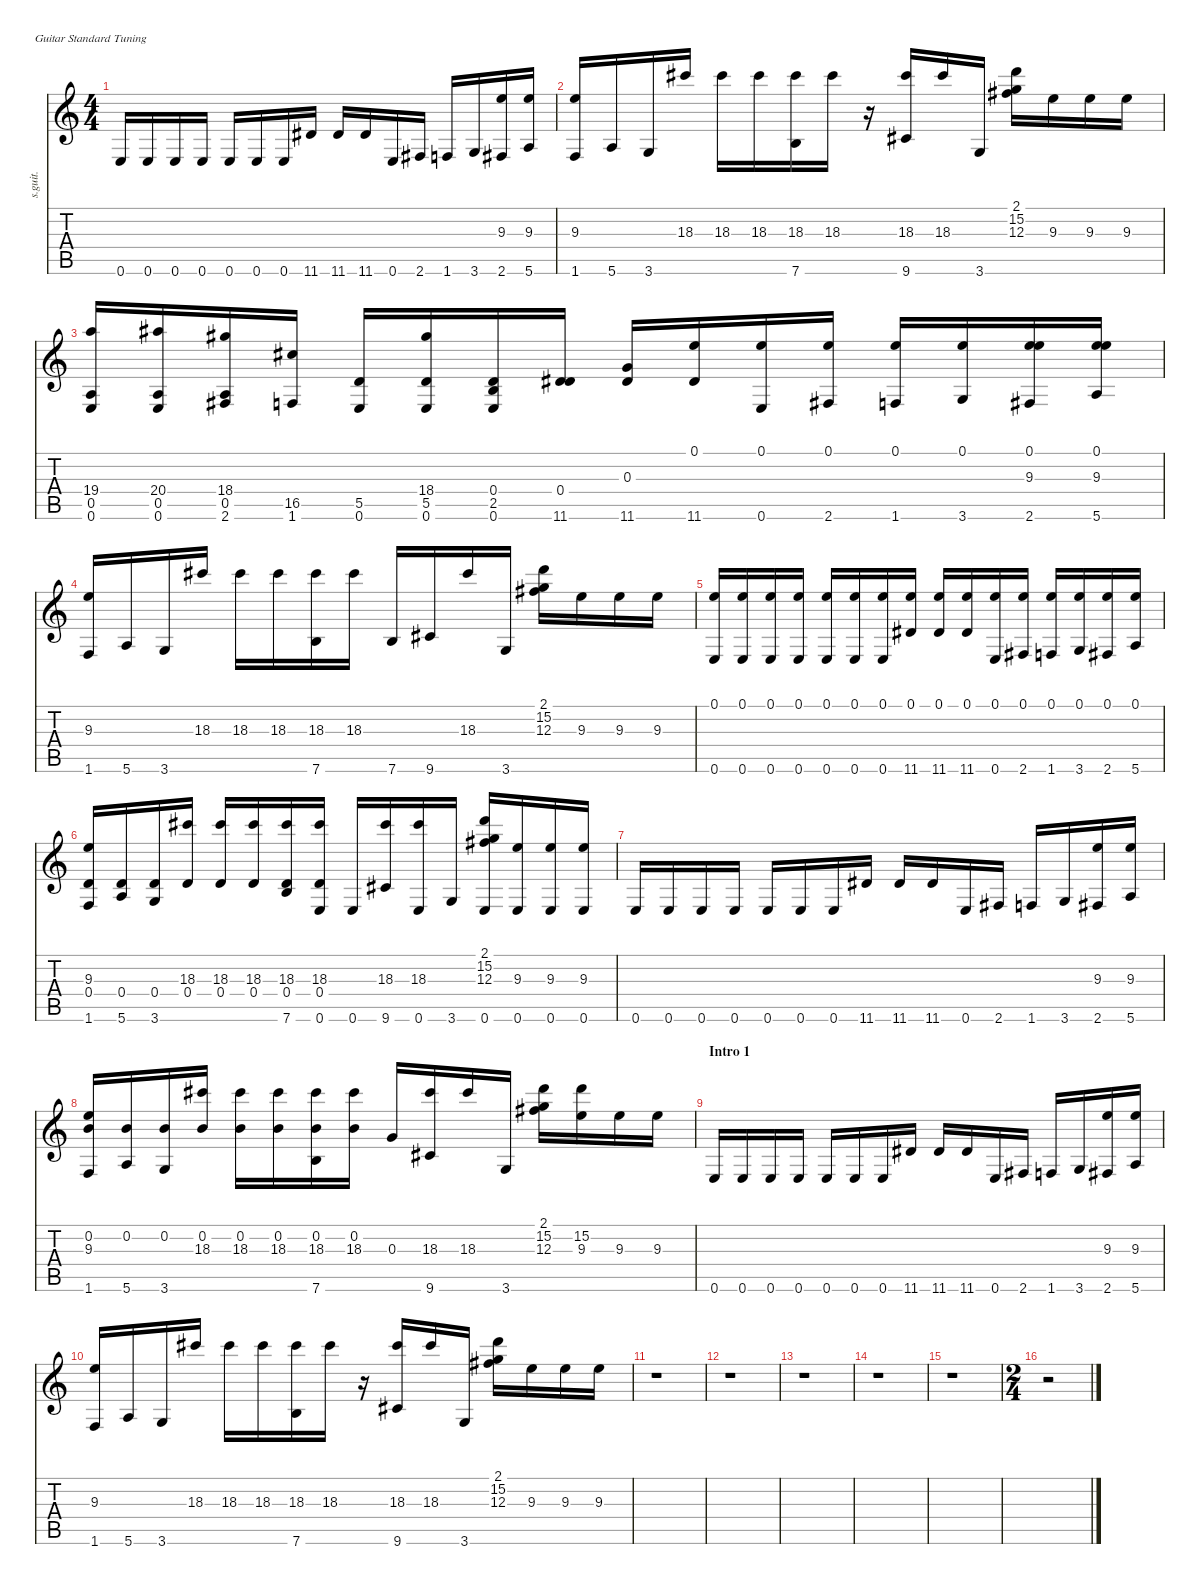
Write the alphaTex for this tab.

\defaultSystemsLayout 4
\hideDynamics
\bracketExtendMode nobrackets
\track ("Helicopter" "s.guit.") {instrument helicopter}
\staff {score tabs}
\tuning (E4 B3 G3 D3 A2 E2)
\displaytranspose 12
\ts (4 4)
\beaming (8 2 2 2 2)
\tempo (103 hide)
\clef g2
\ks c
0.6.16{lyrics (0 "") lyrics (1 "") lyrics (2 "") lyrics (3 "") lyrics (4 "") dy fff instrument helicopter} 0.6.16{lyrics (0 "") lyrics (1 "") lyrics (2 "") lyrics (3 "") lyrics (4 "")} 0.6.16{lyrics (0 "") lyrics (1 "") lyrics (2 "") lyrics (3 "") lyrics (4 "")} 0.6.16{lyrics (0 "") lyrics (1 "") lyrics (2 "") lyrics (3 "") lyrics (4 "")} 0.6.16{lyrics (0 "") lyrics (1 "") lyrics (2 "") lyrics (3 "") lyrics (4 "")} 0.6.16{lyrics (0 "") lyrics (1 "") lyrics (2 "") lyrics (3 "") lyrics (4 "")} 0.6.16{lyrics (0 "") lyrics (1 "") lyrics (2 "") lyrics (3 "") lyrics (4 "")} 11.6{acc #}.16{lyrics (0 "") lyrics (1 "") lyrics (2 "") lyrics (3 "") lyrics (4 "")} 11.6{acc #}.16{lyrics (0 "") lyrics (1 "") lyrics (2 "") lyrics (3 "") lyrics (4 "")} 11.6{acc #}.16{lyrics (0 "") lyrics (1 "") lyrics (2 "") lyrics (3 "") lyrics (4 "")} 0.6.16{lyrics (0 "") lyrics (1 "") lyrics (2 "") lyrics (3 "") lyrics (4 "")} 2.6{acc #}.16{lyrics (0 "") lyrics (1 "") lyrics (2 "") lyrics (3 "") lyrics (4 "")} 1.6.16{lyrics (0 "") lyrics (1 "") lyrics (2 "") lyrics (3 "") lyrics (4 "")} 3.6.16{lyrics (0 "") lyrics (1 "") lyrics (2 "") lyrics (3 "") lyrics (4 "")} (9.3 2.6{acc #}).16{lyrics (0 "") lyrics (1 "") lyrics (2 "") lyrics (3 "") lyrics (4 "")} (9.3 5.6).16{lyrics (0 "") lyrics (1 "") lyrics (2 "") lyrics (3 "") lyrics (4 "")} |
(9.3 1.6).16{lyrics (0 "") lyrics (1 "") lyrics (2 "") lyrics (3 "") lyrics (4 "")} 5.6.16{lyrics (0 "") lyrics (1 "") lyrics (2 "") lyrics (3 "") lyrics (4 "")} 3.6.16{lyrics (0 "") lyrics (1 "") lyrics (2 "") lyrics (3 "") lyrics (4 "")} 18.3{acc #}.16{lyrics (0 "") lyrics (1 "") lyrics (2 "") lyrics (3 "") lyrics (4 "")} 18.3{acc #}.16{lyrics (0 "") lyrics (1 "") lyrics (2 "") lyrics (3 "") lyrics (4 "")} 18.3{acc #}.16{lyrics (0 "") lyrics (1 "") lyrics (2 "") lyrics (3 "") lyrics (4 "")} (18.3{acc #} 7.6).16{lyrics (0 "") lyrics (1 "") lyrics (2 "") lyrics (3 "") lyrics (4 "")} 18.3{acc #}.16{lyrics (0 "") lyrics (1 "") lyrics (2 "") lyrics (3 "") lyrics (4 "")} r.16 (18.3{acc #} 9.6{acc #}).16{lyrics (0 "") lyrics (1 "") lyrics (2 "") lyrics (3 "") lyrics (4 "")} 18.3{acc #}.16{lyrics (0 "") lyrics (1 "") lyrics (2 "") lyrics (3 "") lyrics (4 "")} 3.6.16{lyrics (0 "") lyrics (1 "") lyrics (2 "") lyrics (3 "") lyrics (4 "")} (2.1{acc #} 15.2 12.3).16{lyrics (0 "") lyrics (1 "") lyrics (2 "") lyrics (3 "") lyrics (4 "")} 9.3.16{lyrics (0 "") lyrics (1 "") lyrics (2 "") lyrics (3 "") lyrics (4 "")} 9.3.16{lyrics (0 "") lyrics (1 "") lyrics (2 "") lyrics (3 "") lyrics (4 "")} 9.3.16{lyrics (0 "") lyrics (1 "") lyrics (2 "") lyrics (3 "") lyrics (4 "")} |
(19.4 0.5 0.6).16{lyrics (0 "") lyrics (1 "") lyrics (2 "") lyrics (3 "") lyrics (4 "")} (20.4{acc #} 0.5 0.6).16{lyrics (0 "") lyrics (1 "") lyrics (2 "") lyrics (3 "") lyrics (4 "")} (18.4{acc #} 0.5 2.6{acc #}).16{lyrics (0 "") lyrics (1 "") lyrics (2 "") lyrics (3 "") lyrics (4 "")} (16.5{acc #} 1.6).16{lyrics (0 "") lyrics (1 "") lyrics (2 "") lyrics (3 "") lyrics (4 "")} (5.5 0.6).16{lyrics (0 "") lyrics (1 "") lyrics (2 "") lyrics (3 "") lyrics (4 "")} (18.4{acc #} 5.5 0.6).16{lyrics (0 "") lyrics (1 "") lyrics (2 "") lyrics (3 "") lyrics (4 "")} (0.4 2.5 0.6).16{lyrics (0 "") lyrics (1 "") lyrics (2 "") lyrics (3 "") lyrics (4 "")} (0.4 11.6{acc #}).16{lyrics (0 "") lyrics (1 "") lyrics (2 "") lyrics (3 "") lyrics (4 "")} (0.3 11.6{acc #}).16{lyrics (0 "") lyrics (1 "") lyrics (2 "") lyrics (3 "") lyrics (4 "")} (0.1 11.6{acc #}).16{lyrics (0 "") lyrics (1 "") lyrics (2 "") lyrics (3 "") lyrics (4 "")} (0.1 0.6).16{lyrics (0 "") lyrics (1 "") lyrics (2 "") lyrics (3 "") lyrics (4 "")} (0.1 2.6{acc #}).16{lyrics (0 "") lyrics (1 "") lyrics (2 "") lyrics (3 "") lyrics (4 "")} (0.1 1.6).16{lyrics (0 "") lyrics (1 "") lyrics (2 "") lyrics (3 "") lyrics (4 "")} (0.1 3.6).16{lyrics (0 "") lyrics (1 "") lyrics (2 "") lyrics (3 "") lyrics (4 "")} (0.1 9.3 2.6{acc #}).16{lyrics (0 "") lyrics (1 "") lyrics (2 "") lyrics (3 "") lyrics (4 "")} (0.1 9.3 5.6).16{lyrics (0 "") lyrics (1 "") lyrics (2 "") lyrics (3 "") lyrics (4 "")} |
(9.3 1.6).16{lyrics (0 "") lyrics (1 "") lyrics (2 "") lyrics (3 "") lyrics (4 "")} 5.6.16{lyrics (0 "") lyrics (1 "") lyrics (2 "") lyrics (3 "") lyrics (4 "")} 3.6.16{lyrics (0 "") lyrics (1 "") lyrics (2 "") lyrics (3 "") lyrics (4 "")} 18.3{acc #}.16{lyrics (0 "") lyrics (1 "") lyrics (2 "") lyrics (3 "") lyrics (4 "")} 18.3{acc #}.16{lyrics (0 "") lyrics (1 "") lyrics (2 "") lyrics (3 "") lyrics (4 "")} 18.3{acc #}.16{lyrics (0 "") lyrics (1 "") lyrics (2 "") lyrics (3 "") lyrics (4 "")} (18.3{acc #} 7.6).16{lyrics (0 "") lyrics (1 "") lyrics (2 "") lyrics (3 "") lyrics (4 "")} 18.3{acc #}.16{lyrics (0 "") lyrics (1 "") lyrics (2 "") lyrics (3 "") lyrics (4 "")} 7.6.16{lyrics (0 "") lyrics (1 "") lyrics (2 "") lyrics (3 "") lyrics (4 "")} 9.6{acc #}.16{lyrics (0 "") lyrics (1 "") lyrics (2 "") lyrics (3 "") lyrics (4 "")} 18.3{acc #}.16{lyrics (0 "") lyrics (1 "") lyrics (2 "") lyrics (3 "") lyrics (4 "")} 3.6.16{lyrics (0 "") lyrics (1 "") lyrics (2 "") lyrics (3 "") lyrics (4 "")} (2.1{acc #} 15.2 12.3).16{lyrics (0 "") lyrics (1 "") lyrics (2 "") lyrics (3 "") lyrics (4 "")} 9.3.16{lyrics (0 "") lyrics (1 "") lyrics (2 "") lyrics (3 "") lyrics (4 "")} 9.3.16{lyrics (0 "") lyrics (1 "") lyrics (2 "") lyrics (3 "") lyrics (4 "")} 9.3.16{lyrics (0 "") lyrics (1 "") lyrics (2 "") lyrics (3 "") lyrics (4 "")} |
(0.1 0.6).16{lyrics (0 "") lyrics (1 "") lyrics (2 "") lyrics (3 "") lyrics (4 "")} (0.1 0.6).16{lyrics (0 "") lyrics (1 "") lyrics (2 "") lyrics (3 "") lyrics (4 "")} (0.1 0.6).16{lyrics (0 "") lyrics (1 "") lyrics (2 "") lyrics (3 "") lyrics (4 "")} (0.1 0.6).16{lyrics (0 "") lyrics (1 "") lyrics (2 "") lyrics (3 "") lyrics (4 "")} (0.1 0.6).16{lyrics (0 "") lyrics (1 "") lyrics (2 "") lyrics (3 "") lyrics (4 "")} (0.1 0.6).16{lyrics (0 "") lyrics (1 "") lyrics (2 "") lyrics (3 "") lyrics (4 "")} (0.1 0.6).16{lyrics (0 "") lyrics (1 "") lyrics (2 "") lyrics (3 "") lyrics (4 "")} (0.1 11.6{acc #}).16{lyrics (0 "") lyrics (1 "") lyrics (2 "") lyrics (3 "") lyrics (4 "")} (0.1 11.6{acc #}).16{lyrics (0 "") lyrics (1 "") lyrics (2 "") lyrics (3 "") lyrics (4 "")} (0.1 11.6{acc #}).16{lyrics (0 "") lyrics (1 "") lyrics (2 "") lyrics (3 "") lyrics (4 "")} (0.1 0.6).16{lyrics (0 "") lyrics (1 "") lyrics (2 "") lyrics (3 "") lyrics (4 "")} (0.1 2.6{acc #}).16{lyrics (0 "") lyrics (1 "") lyrics (2 "") lyrics (3 "") lyrics (4 "")} (0.1 1.6).16{lyrics (0 "") lyrics (1 "") lyrics (2 "") lyrics (3 "") lyrics (4 "")} (0.1 3.6).16{lyrics (0 "") lyrics (1 "") lyrics (2 "") lyrics (3 "") lyrics (4 "")} (0.1 2.6{acc #}).16{lyrics (0 "") lyrics (1 "") lyrics (2 "") lyrics (3 "") lyrics (4 "")} (0.1 5.6).16{lyrics (0 "") lyrics (1 "") lyrics (2 "") lyrics (3 "") lyrics (4 "")} |
(9.3 0.4 1.6).16{lyrics (0 "") lyrics (1 "") lyrics (2 "") lyrics (3 "") lyrics (4 "")} (0.4 5.6).16{lyrics (0 "") lyrics (1 "") lyrics (2 "") lyrics (3 "") lyrics (4 "")} (0.4 3.6).16{lyrics (0 "") lyrics (1 "") lyrics (2 "") lyrics (3 "") lyrics (4 "")} (18.3{acc #} 0.4).16{lyrics (0 "") lyrics (1 "") lyrics (2 "") lyrics (3 "") lyrics (4 "")} (18.3{acc #} 0.4).16{lyrics (0 "") lyrics (1 "") lyrics (2 "") lyrics (3 "") lyrics (4 "")} (18.3{acc #} 0.4).16{lyrics (0 "") lyrics (1 "") lyrics (2 "") lyrics (3 "") lyrics (4 "")} (18.3{acc #} 0.4 7.6).16{lyrics (0 "") lyrics (1 "") lyrics (2 "") lyrics (3 "") lyrics (4 "")} (18.3{acc #} 0.4 0.6).16{lyrics (0 "") lyrics (1 "") lyrics (2 "") lyrics (3 "") lyrics (4 "")} 0.6.16{lyrics (0 "") lyrics (1 "") lyrics (2 "") lyrics (3 "") lyrics (4 "")} (18.3{acc #} 9.6{acc #}).16{lyrics (0 "") lyrics (1 "") lyrics (2 "") lyrics (3 "") lyrics (4 "")} (18.3{acc #} 0.6).16{lyrics (0 "") lyrics (1 "") lyrics (2 "") lyrics (3 "") lyrics (4 "")} 3.6.16{lyrics (0 "") lyrics (1 "") lyrics (2 "") lyrics (3 "") lyrics (4 "")} (2.1{acc #} 15.2 12.3 0.6).16{lyrics (0 "") lyrics (1 "") lyrics (2 "") lyrics (3 "") lyrics (4 "")} (9.3 0.6).16{lyrics (0 "") lyrics (1 "") lyrics (2 "") lyrics (3 "") lyrics (4 "")} (9.3 0.6).16{lyrics (0 "") lyrics (1 "") lyrics (2 "") lyrics (3 "") lyrics (4 "")} (9.3 0.6).16{lyrics (0 "") lyrics (1 "") lyrics (2 "") lyrics (3 "") lyrics (4 "")} |
0.6.16{lyrics (0 "") lyrics (1 "") lyrics (2 "") lyrics (3 "") lyrics (4 "")} 0.6.16{lyrics (0 "") lyrics (1 "") lyrics (2 "") lyrics (3 "") lyrics (4 "")} 0.6.16{lyrics (0 "") lyrics (1 "") lyrics (2 "") lyrics (3 "") lyrics (4 "")} 0.6.16{lyrics (0 "") lyrics (1 "") lyrics (2 "") lyrics (3 "") lyrics (4 "")} 0.6.16{lyrics (0 "") lyrics (1 "") lyrics (2 "") lyrics (3 "") lyrics (4 "")} 0.6.16{lyrics (0 "") lyrics (1 "") lyrics (2 "") lyrics (3 "") lyrics (4 "")} 0.6.16{lyrics (0 "") lyrics (1 "") lyrics (2 "") lyrics (3 "") lyrics (4 "")} 11.6{acc #}.16{lyrics (0 "") lyrics (1 "") lyrics (2 "") lyrics (3 "") lyrics (4 "")} 11.6{acc #}.16{lyrics (0 "") lyrics (1 "") lyrics (2 "") lyrics (3 "") lyrics (4 "")} 11.6{acc #}.16{lyrics (0 "") lyrics (1 "") lyrics (2 "") lyrics (3 "") lyrics (4 "")} 0.6.16{lyrics (0 "") lyrics (1 "") lyrics (2 "") lyrics (3 "") lyrics (4 "")} 2.6{acc #}.16{lyrics (0 "") lyrics (1 "") lyrics (2 "") lyrics (3 "") lyrics (4 "")} 1.6.16{lyrics (0 "") lyrics (1 "") lyrics (2 "") lyrics (3 "") lyrics (4 "")} 3.6.16{lyrics (0 "") lyrics (1 "") lyrics (2 "") lyrics (3 "") lyrics (4 "")} (9.3 2.6{acc #}).16{lyrics (0 "") lyrics (1 "") lyrics (2 "") lyrics (3 "") lyrics (4 "")} (9.3 5.6).16{lyrics (0 "") lyrics (1 "") lyrics (2 "") lyrics (3 "") lyrics (4 "")} |
(0.2 9.3 1.6).16{lyrics (0 "") lyrics (1 "") lyrics (2 "") lyrics (3 "") lyrics (4 "")} (0.2 5.6).16{lyrics (0 "") lyrics (1 "") lyrics (2 "") lyrics (3 "") lyrics (4 "")} (0.2 3.6).16{lyrics (0 "") lyrics (1 "") lyrics (2 "") lyrics (3 "") lyrics (4 "")} (0.2 18.3{acc #}).16{lyrics (0 "") lyrics (1 "") lyrics (2 "") lyrics (3 "") lyrics (4 "")} (0.2 18.3{acc #}).16{lyrics (0 "") lyrics (1 "") lyrics (2 "") lyrics (3 "") lyrics (4 "")} (0.2 18.3{acc #}).16{lyrics (0 "") lyrics (1 "") lyrics (2 "") lyrics (3 "") lyrics (4 "")} (0.2 18.3{acc #} 7.6).16{lyrics (0 "") lyrics (1 "") lyrics (2 "") lyrics (3 "") lyrics (4 "")} (0.2 18.3{acc #}).16{lyrics (0 "") lyrics (1 "") lyrics (2 "") lyrics (3 "") lyrics (4 "")} 0.3.16{lyrics (0 "") lyrics (1 "") lyrics (2 "") lyrics (3 "") lyrics (4 "")} (18.3{acc #} 9.6{acc #}).16{lyrics (0 "") lyrics (1 "") lyrics (2 "") lyrics (3 "") lyrics (4 "")} 18.3{acc #}.16{lyrics (0 "") lyrics (1 "") lyrics (2 "") lyrics (3 "") lyrics (4 "")} 3.6.16{lyrics (0 "") lyrics (1 "") lyrics (2 "") lyrics (3 "") lyrics (4 "")} (2.1{acc #} 15.2 12.3).16{lyrics (0 "") lyrics (1 "") lyrics (2 "") lyrics (3 "") lyrics (4 "")} (15.2 9.3).16{lyrics (0 "") lyrics (1 "") lyrics (2 "") lyrics (3 "") lyrics (4 "")} 9.3.16{lyrics (0 "") lyrics (1 "") lyrics (2 "") lyrics (3 "") lyrics (4 "")} 9.3.16{lyrics (0 "") lyrics (1 "") lyrics (2 "") lyrics (3 "") lyrics (4 "")} |
\section ("" "Intro 1")
0.6.16{lyrics (0 "") lyrics (1 "") lyrics (2 "") lyrics (3 "") lyrics (4 "")} 0.6.16{lyrics (0 "") lyrics (1 "") lyrics (2 "") lyrics (3 "") lyrics (4 "")} 0.6.16{lyrics (0 "") lyrics (1 "") lyrics (2 "") lyrics (3 "") lyrics (4 "")} 0.6.16{lyrics (0 "") lyrics (1 "") lyrics (2 "") lyrics (3 "") lyrics (4 "")} 0.6.16{lyrics (0 "") lyrics (1 "") lyrics (2 "") lyrics (3 "") lyrics (4 "")} 0.6.16{lyrics (0 "") lyrics (1 "") lyrics (2 "") lyrics (3 "") lyrics (4 "")} 0.6.16{lyrics (0 "") lyrics (1 "") lyrics (2 "") lyrics (3 "") lyrics (4 "")} 11.6{acc #}.16{lyrics (0 "") lyrics (1 "") lyrics (2 "") lyrics (3 "") lyrics (4 "")} 11.6{acc #}.16{lyrics (0 "") lyrics (1 "") lyrics (2 "") lyrics (3 "") lyrics (4 "")} 11.6{acc #}.16{lyrics (0 "") lyrics (1 "") lyrics (2 "") lyrics (3 "") lyrics (4 "")} 0.6.16{lyrics (0 "") lyrics (1 "") lyrics (2 "") lyrics (3 "") lyrics (4 "")} 2.6{acc #}.16{lyrics (0 "") lyrics (1 "") lyrics (2 "") lyrics (3 "") lyrics (4 "")} 1.6.16{lyrics (0 "") lyrics (1 "") lyrics (2 "") lyrics (3 "") lyrics (4 "")} 3.6.16{lyrics (0 "") lyrics (1 "") lyrics (2 "") lyrics (3 "") lyrics (4 "")} (9.3 2.6{acc #}).16{lyrics (0 "") lyrics (1 "") lyrics (2 "") lyrics (3 "") lyrics (4 "")} (9.3 5.6).16{lyrics (0 "") lyrics (1 "") lyrics (2 "") lyrics (3 "") lyrics (4 "")} |
(9.3 1.6).16{lyrics (0 "") lyrics (1 "") lyrics (2 "") lyrics (3 "") lyrics (4 "")} 5.6.16{lyrics (0 "") lyrics (1 "") lyrics (2 "") lyrics (3 "") lyrics (4 "")} 3.6.16{lyrics (0 "") lyrics (1 "") lyrics (2 "") lyrics (3 "") lyrics (4 "")} 18.3{acc #}.16{lyrics (0 "") lyrics (1 "") lyrics (2 "") lyrics (3 "") lyrics (4 "")} 18.3{acc #}.16{lyrics (0 "") lyrics (1 "") lyrics (2 "") lyrics (3 "") lyrics (4 "")} 18.3{acc #}.16{lyrics (0 "") lyrics (1 "") lyrics (2 "") lyrics (3 "") lyrics (4 "")} (18.3{acc #} 7.6).16{lyrics (0 "") lyrics (1 "") lyrics (2 "") lyrics (3 "") lyrics (4 "")} 18.3{acc #}.16{lyrics (0 "") lyrics (1 "") lyrics (2 "") lyrics (3 "") lyrics (4 "")} r.16 (18.3{acc #} 9.6{acc #}).16{lyrics (0 "") lyrics (1 "") lyrics (2 "") lyrics (3 "") lyrics (4 "")} 18.3{acc #}.16{lyrics (0 "") lyrics (1 "") lyrics (2 "") lyrics (3 "") lyrics (4 "")} 3.6.16{lyrics (0 "") lyrics (1 "") lyrics (2 "") lyrics (3 "") lyrics (4 "")} (2.1{acc #} 15.2 12.3).16{lyrics (0 "") lyrics (1 "") lyrics (2 "") lyrics (3 "") lyrics (4 "")} 9.3.16{lyrics (0 "") lyrics (1 "") lyrics (2 "") lyrics (3 "") lyrics (4 "")} 9.3.16{lyrics (0 "") lyrics (1 "") lyrics (2 "") lyrics (3 "") lyrics (4 "")} 9.3.16{lyrics (0 "") lyrics (1 "") lyrics (2 "") lyrics (3 "") lyrics (4 "")} |
r.1 |
r.1 |
r.1 |
r.1 |
r.1 |
\ts (2 4)
\beaming (8 2 2 2 2)
r.2
